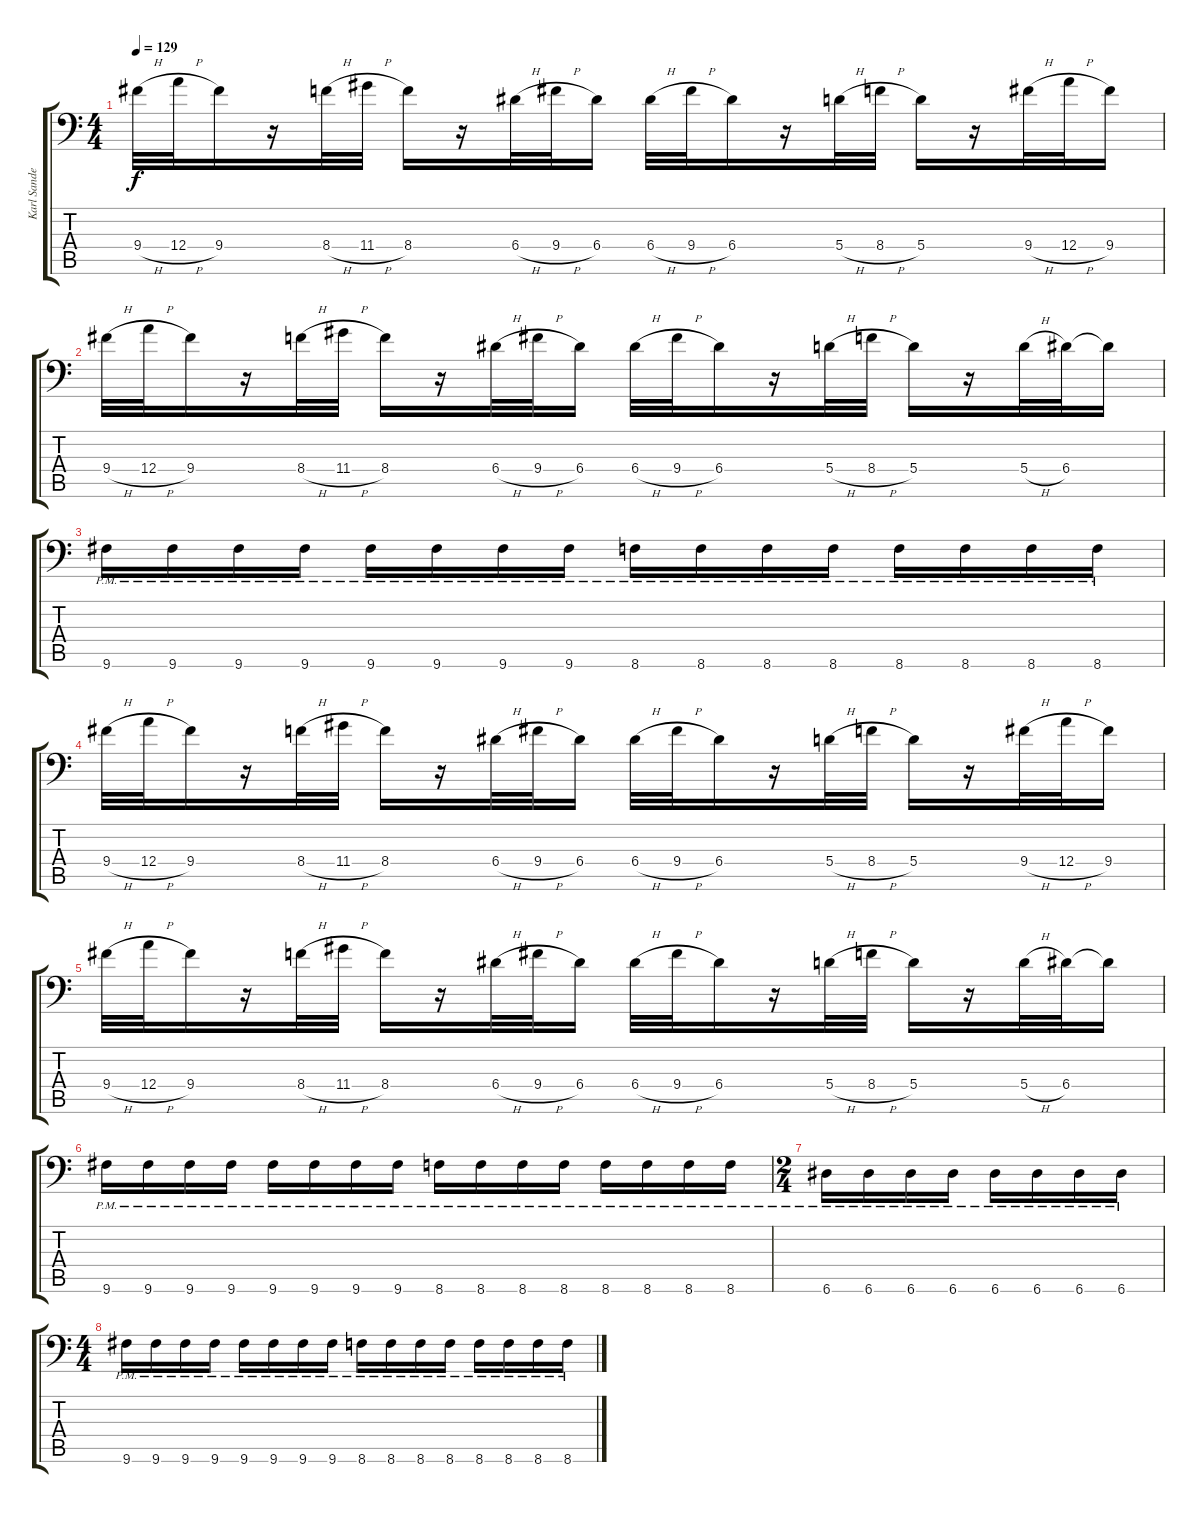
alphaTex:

\track ("Karl Sanders " "Karl Sande") {instrument overdrivenguitar}
\staff {score tabs}
\tuning (B3 Gb3 D3 A2 E2 A1) {hide}
\ts (4 4)
\tempo 129
\clef f4
\ks c
9.4{h}.32{dy f} 12.4{h}.32 9.4.16 r.16 8.4{h}.32 11.4{h}.32 8.4.16 r.16 6.4{h}.32 9.4{h}.32 6.4.16 6.4{h}.32 9.4{h}.32 6.4.16 r.16 5.4{h}.32 8.4{h}.32 5.4.16 r.16 9.4{h}.32 12.4{h}.32 9.4.16 |
9.4{h}.32 12.4{h}.32 9.4.16 r.16 8.4{h}.32 11.4{h}.32 8.4.16 r.16 6.4{h}.32 9.4{h}.32 6.4.16 6.4{h}.32 9.4{h}.32 6.4.16 r.16 5.4{h}.32 8.4{h}.32 5.4.16 r.16 5.4{h}.32 6.4.32 6.4{t}.16 |
9.6{pm}.16 9.6{pm}.16 9.6{pm}.16 9.6{pm}.16 9.6{pm}.16 9.6{pm}.16 9.6{pm}.16 9.6{pm}.16 8.6{pm}.16 8.6{pm}.16 8.6{pm}.16 8.6{pm}.16 8.6{pm}.16 8.6{pm}.16 8.6{pm}.16 8.6{pm}.16 |
9.4{h}.32 12.4{h}.32 9.4.16 r.16 8.4{h}.32 11.4{h}.32 8.4.16 r.16 6.4{h}.32 9.4{h}.32 6.4.16 6.4{h}.32 9.4{h}.32 6.4.16 r.16 5.4{h}.32 8.4{h}.32 5.4.16 r.16 9.4{h}.32 12.4{h}.32 9.4.16 |
9.4{h}.32 12.4{h}.32 9.4.16 r.16 8.4{h}.32 11.4{h}.32 8.4.16 r.16 6.4{h}.32 9.4{h}.32 6.4.16 6.4{h}.32 9.4{h}.32 6.4.16 r.16 5.4{h}.32 8.4{h}.32 5.4.16 r.16 5.4{h}.32 6.4.32 6.4{t}.16 |
9.6{pm}.16 9.6{pm}.16 9.6{pm}.16 9.6{pm}.16 9.6{pm}.16 9.6{pm}.16 9.6{pm}.16 9.6{pm}.16 8.6{pm}.16 8.6{pm}.16 8.6{pm}.16 8.6{pm}.16 8.6{pm}.16 8.6{pm}.16 8.6{pm}.16 8.6{pm}.16 |
\ts (2 4)
6.6{pm}.16 6.6{pm}.16 6.6{pm}.16 6.6{pm}.16 6.6{pm}.16 6.6{pm}.16 6.6{pm}.16 6.6{pm}.16 |
\ts (4 4)
9.6{pm}.16 9.6{pm}.16 9.6{pm}.16 9.6{pm}.16 9.6{pm}.16 9.6{pm}.16 9.6{pm}.16 9.6{pm}.16 8.6{pm}.16 8.6{pm}.16 8.6{pm}.16 8.6{pm}.16 8.6{pm}.16 8.6{pm}.16 8.6{pm}.16 8.6{pm}.16
